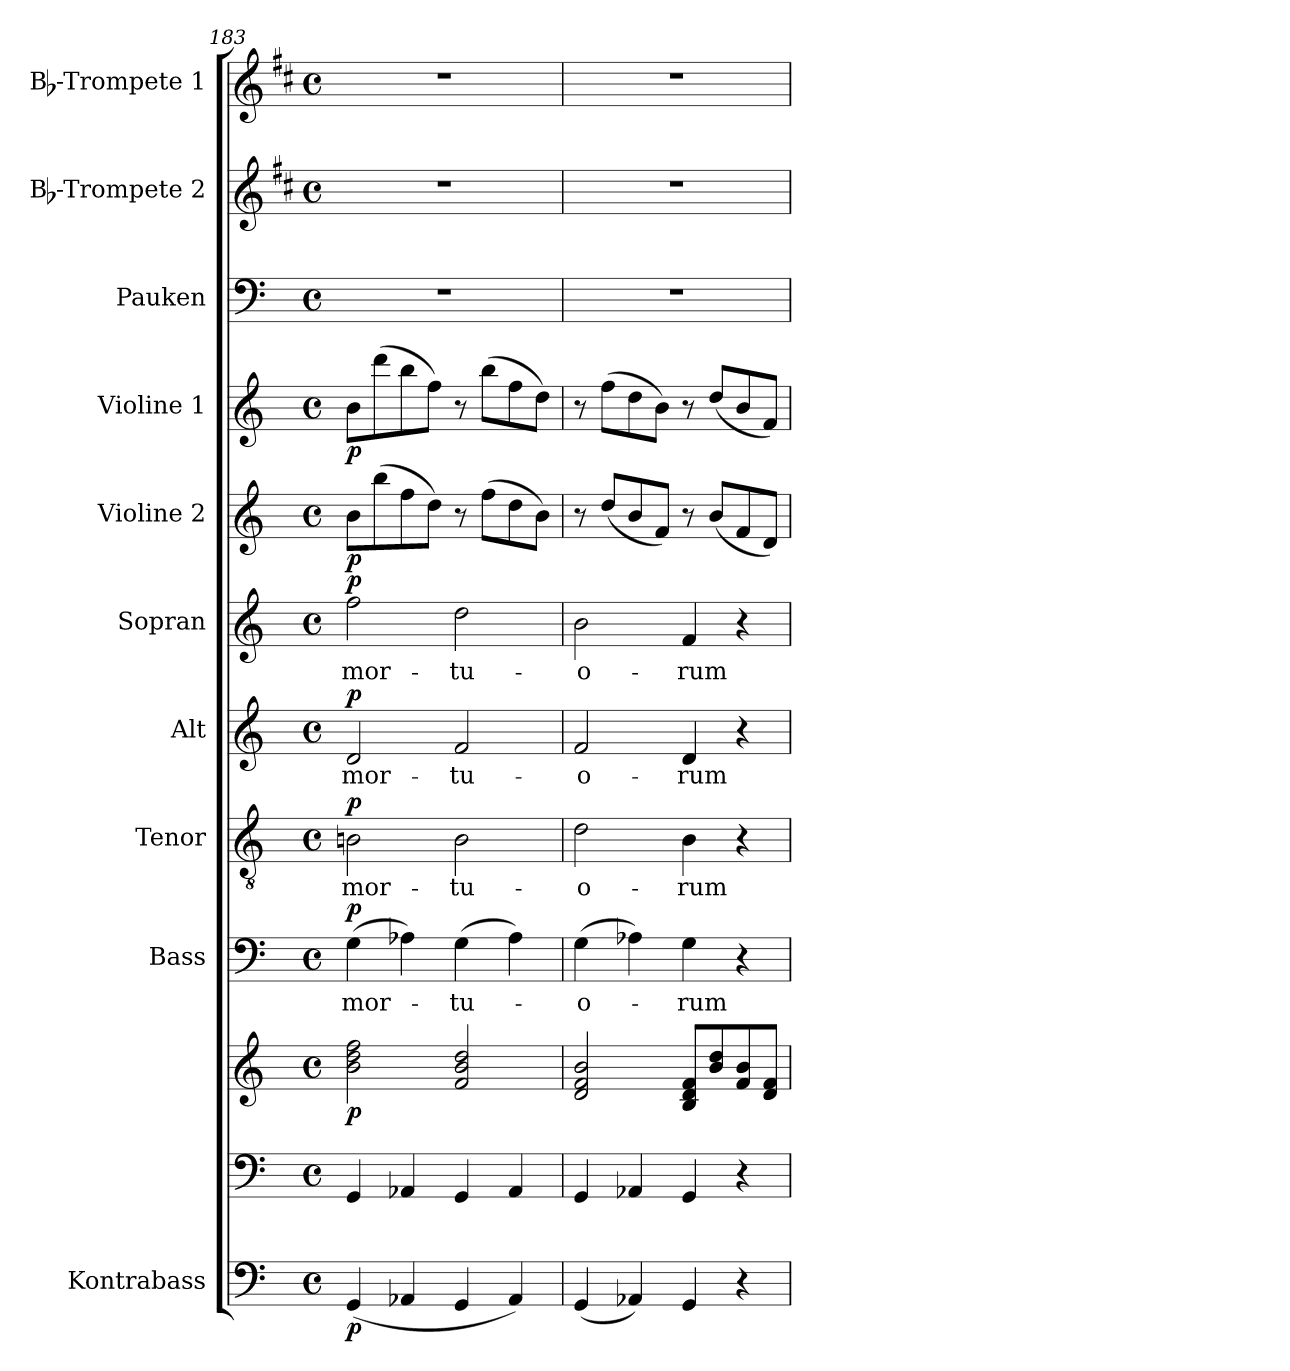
**kern	**dynam	**kern	**kern	**dynam	**kern	**text	**dynam	**kern	**text	**dynam	**kern	**text	**dynam	**kern	**text	**dynam	**kern	**dynam	**kern	**dynam	**kern	**kern	**kern
*part11	*part11	*part10	*part10	*part10	*part9	*part9	*part9	*part8	*part8	*part8	*part7	*part7	*part7	*part6	*part6	*part6	*part5	*part5	*part4	*part4	*part3	*part2	*part1
*staff12	*staff12	*staff11	*staff10	*staff10/11	*staff9	*staff9	*staff9	*staff8	*staff8	*staff8	*staff7	*staff7	*staff7	*staff6	*staff6	*staff6	*staff5	*staff5	*staff4	*staff4	*staff3	*staff2	*staff1
*I"Kontrabass	*	*	*	*	*I"Bass	*	*	*I"Tenor	*	*	*I"Alt	*	*	*I"Sopran	*	*	*I"Violine 2	*	*I"Violine 1	*	*I"Pauken	*I"Bb-Trompete 2	*I"Bb-Trompete 1
*I'Kb.	*	*	*	*	*I'B.	*	*	*I'T.	*	*	*I'A.	*	*	*I'S.	*	*	*I'Vl. 2	*	*I'Vl. 1	*	*I'Pk.	*I'Bb Trp. 2	*I'Bb Trp. 1
*clefF4	*	*clefF4	*clefG2	*	*clefF4	*	*	*clefGv2	*	*	*clefG2	*	*	*clefG2	*	*	*clefG2	*	*clefG2	*	*clefF4	*clefG2	*clefG2
*ITrd7c12	*	*	*	*	*	*	*	*	*	*	*	*	*	*	*	*	*	*	*	*	*	*ITrd1c2	*ITrd1c2
*k[]	*	*k[]	*k[]	*	*k[]	*	*	*k[]	*	*	*k[]	*	*	*k[]	*	*	*k[]	*	*k[]	*	*k[]	*k[]	*k[]
*C:	*	*C:	*C:	*	*C:	*	*	*C:	*	*	*C:	*	*	*C:	*	*	*C:	*	*C:	*	*C:	*C:	*C:
*M4/4	*	*M4/4	*M4/4	*	*M4/4	*	*	*M4/4	*	*	*M4/4	*	*	*M4/4	*	*	*M4/4	*	*M4/4	*	*M4/4	*M4/4	*M4/4
*met(c)	*	*met(c)	*met(c)	*	*met(c)	*	*	*met(c)	*	*	*met(c)	*	*	*met(c)	*	*	*met(c)	*	*met(c)	*	*met(c)	*met(c)	*met(c)
=183	=183	=183	=183	=183	=183	=183	=183	=183	=183	=183	=183	=183	=183	=183	=183	=183	=183	=183	=183	=183	=183	=183	=183
!	!LO:DY:b	!	!	!LO:DY:b	!	!LO:LY:b	!LO:DY:a	!	!LO:LY:b	!LO:DY:a	!	!LO:LY:b	!LO:DY:a	!	!LO:LY:b	!LO:DY:a	!	!LO:DY:b	!	!LO:DY:b	!	!	!
(<4GGG/	p	4GG/	2b\ 2dd\ 2ff\	p	(>4G\	mor-	p	2Bn\	mor-	p	2d/	mor-	p	2ff\	mor-	p	8b\L	p	8b\L	p	1r	1r	1r
.	.	.	.	.	.	.	.	.	.	.	.	.	.	.	.	.	(>8bb\	.	(>8ddd\	.	.	.	.
4AAA-X/	.	4AA-X/	.	.	4A-X\)	.	.	.	.	.	.	.	.	.	.	.	8ff\	.	8bb\	.	.	.	.
.	.	.	.	.	.	.	.	.	.	.	.	.	.	.	.	.	8dd\J)	.	8ff\J)	.	.	.	.
!	!	!	!	!	!	!LO:LY:b	!	!	!LO:LY:b	!	!	!LO:LY:b	!	!	!LO:LY:b	!	!	!	!	!	!	!	!
4GGG/	.	4GG/	2f/ 2b/ 2dd/	.	(>4G\	-tu-	.	2B\	-tu-	.	2f/	-tu-	.	2dd\	-tu-	.	8r	.	8r	.	.	.	.
.	.	.	.	.	.	.	.	.	.	.	.	.	.	.	.	.	(>8ff\L	.	(>8bb\L	.	.	.	.
4AAA-/)	.	4AA-/	.	.	4A-\)	.	.	.	.	.	.	.	.	.	.	.	8dd\	.	8ff\	.	.	.	.
.	.	.	.	.	.	.	.	.	.	.	.	.	.	.	.	.	8b\J)	.	8dd\J)	.	.	.	.
!!LO:PB:g=z
=184	=184	=184	=184	=184	=184	=184	=184	=184	=184	=184	=184	=184	=184	=184	=184	=184	=184	=184	=184	=184	=184	=184	=184
!	!	!	!	!	!	!LO:LY:b	!	!	!LO:LY:b	!	!	!LO:LY:b	!	!	!LO:LY:b	!	!	!	!	!	!	!	!
(<4GGG/	.	4GG/	2d/ 2f/ 2b/	.	(>4G\	-o-	.	2d\	-o-	.	2f/	-o-	.	2b\	-o-	.	8r	.	8r	.	1r	1r	1r
.	.	.	.	.	.	.	.	.	.	.	.	.	.	.	.	.	(<8dd/L	.	(>8ff\L	.	.	.	.
4AAA-X/)	.	4AA-X/	.	.	4A-X\)	.	.	.	.	.	.	.	.	.	.	.	8b/	.	8dd\	.	.	.	.
.	.	.	.	.	.	.	.	.	.	.	.	.	.	.	.	.	8f/J)	.	8b\J)	.	.	.	.
!	!	!	!	!	!	!LO:LY:b	!	!	!LO:LY:b	!	!	!LO:LY:b	!	!	!LO:LY:b	!	!	!	!	!	!	!	!
4GGG/	.	4GG/	8B/ 8d/ 8f/L	.	4G\	-rum	.	4B\	-rum	.	4d/	-rum	.	4f/	-rum	.	8r	.	8r	.	.	.	.
.	.	.	8b/ 8dd/	.	.	.	.	.	.	.	.	.	.	.	.	.	(<8b/L	.	(<8dd/L	.	.	.	.
4r	.	4r	8f/ 8b/	.	4r	.	.	4r	.	.	4r	.	.	4r	.	.	8f/	.	8b/	.	.	.	.
.	.	.	8d/ 8f/J	.	.	.	.	.	.	.	.	.	.	.	.	.	8d/J)	.	8f/J)	.	.	.	.
=	=	=	=	=	=	=	=	=	=	=	=	=	=	=	=	=	=	=	=	=	=	=	=
*-	*-	*-	*-	*-	*-	*-	*-	*-	*-	*-	*-	*-	*-	*-	*-	*-	*-	*-	*-	*-	*-	*-	*-
